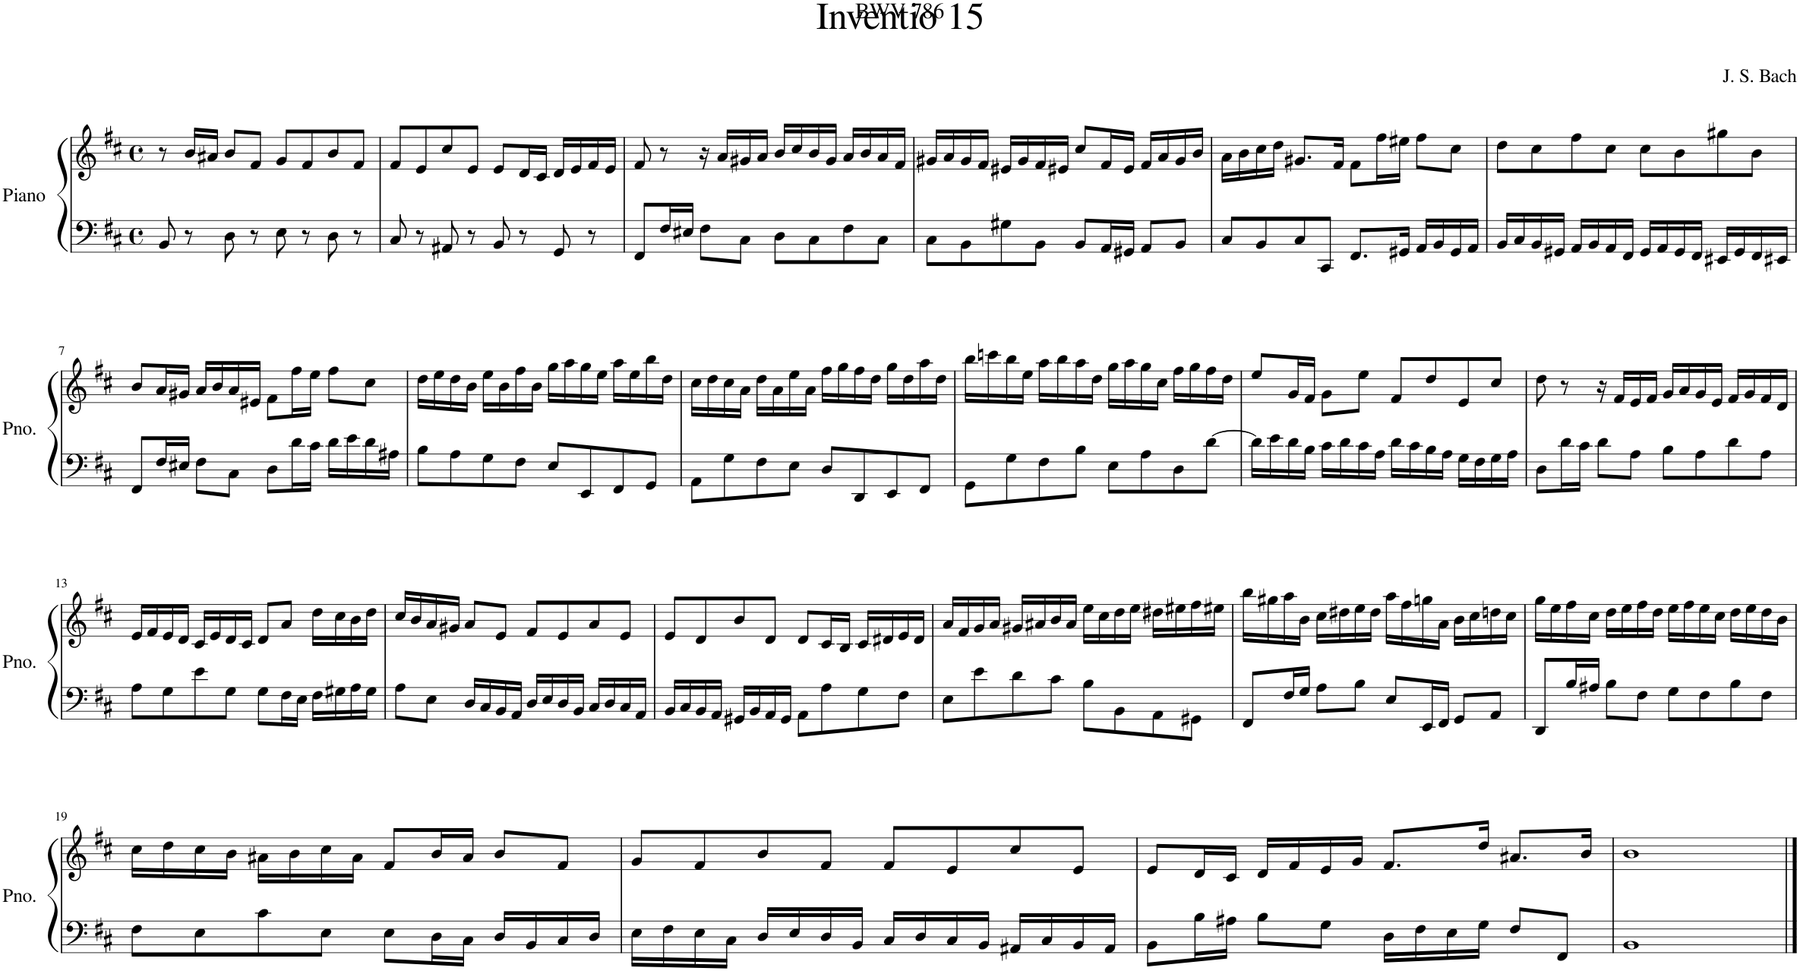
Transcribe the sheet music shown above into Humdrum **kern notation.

**kern	**kern
*part1	*part1
*staff2	*staff1
*I"Piano	*
*I'Pno.	*
*clefF4	*clefG2
*k[f#c#]	*k[f#c#]
*M4/4	*M4/4
*met(c)	*met(c)
=1	=1
8BB/	8r
8r	16b/LL
.	16a#X/JJ
8D\	8b/L
8r	8f#/J
8E\	8g/L
8r	8f#/
8D\	8b/
8r	8f#/J
=2	=2
8C#/	8f#/L
8r	8e/
8AA#X/	8cc#/
8r	8e/J
8BB/	8e/L
8r	16d/L
.	16c#/JJ
8GG/	16d/LL
.	16e/
8r	16f#/
.	16e/JJ
=3	=3
8FF#/L	8f#/
16F#/L	8r
16E#X/JJ	.
8F#\L	16r
.	16a/LL
8C#\J	16g#X/
.	16a/JJ
8D\L	16b/LL
.	16cc#/
8C#\	16b/
.	16g#/JJ
8F#\	16a/LL
.	16b/
8C#\J	16a/
.	16f#/JJ
=4	=4
8C#\L	16g#X/LL
.	16a/
8BB\	16g#/
.	16f#/JJ
8G#X\	16e#X/LL
.	16g#/
8BB\J	16f#/
.	16e#X/JJ
8BB/L	8cc#/L
16AA/L	16f#/L
16GG#X/JJ	16e#/JJ
8AA/L	16f#/LL
.	16a/
8BB/J	16g#/
.	16b/JJ
=5	=5
8C#/L	16a\LL
.	16b\
8BB/	16cc#\
.	16dd\JJ
8C#/	8.g#X/L
8CC#/J	.
.	16f#/Jk
8.FF#/L	8f#\L
.	16ff#\L
16GG#X/Jk	16ee#X\JJ
16AA/LL	8ff#\L
16BB/	.
16GG#/	8cc#\J
16AA/JJ	.
=6	=6
16BB/LL	8dd\L
16C#/	.
16BB/	8cc#\
16GG#X/JJ	.
16AA/LL	8ff#\
16BB/	.
16AA/	8cc#\J
16FF#/JJ	.
16GG#/LL	8cc#\L
16AA/	.
16GG#/	8b\
16FF#/JJ	.
16EE#X/LL	8gg#X\
16GG#/	.
16FF#/	8b\J
16EE#X/JJ	.
!!LO:LB:g=z
=7	=7
8FF#/L	8b/L
16F#/L	16a/L
16E#X/JJ	16g#X/JJ
8F#\L	16a/LL
.	16b/
8C#\J	16a/
.	16e#X/JJ
8D\L	8f#\L
16d\L	16ff#\L
16c#\JJ	16ee\JJ
16d\LL	8ff#\L
16e\	.
16d\	8cc#\J
16A#X\JJ	.
=8	=8
8B\L	16dd\LL
.	16ee\
8A\	16dd\
.	16b\JJ
8G\	16ee\LL
.	16b\
8F#\J	16ff#\
.	16b\JJ
8E/L	16gg\LL
.	16aa\
8EE/	16gg\
.	16ee\JJ
8FF#/	16aa\LL
.	16ee\
8GG/J	16bb\
.	16dd\JJ
=9	=9
8AA\L	16cc#\LL
.	16dd\
8G\	16cc#\
.	16a\JJ
8F#\	16dd\LL
.	16a\
8E\J	16ee\
.	16a\JJ
8D/L	16ff#\LL
.	16gg\
8DD/	16ff#\
.	16dd\JJ
8EE/	16gg\LL
.	16dd\
8FF#/J	16aa\
.	16dd\JJ
=10	=10
8GG\L	16bb\LL
.	16cccn\
8G\	16bb\
.	16ee\JJ
8F#\	16aa\LL
.	16bb\
8B\J	16aa\
.	16dd\JJ
8E\L	16gg\LL
.	16aa\
8A\	16gg\
.	16cc#\JJ
8D\	16ff#\LL
.	16gg\
[8d\J	16ff#\
.	16dd\JJ
=11	=11
16d\LL]	8ee/L
16e\	.
16d\	16g/L
16B\JJ	16f#/JJ
16c#\LL	8g\L
16d\	.
16c#\	8ee\J
16A\JJ	.
16d\LL	8f#/L
16c#\	.
16B\	8dd/
16A\JJ	.
16G\LL	8e/
16F#\	.
16G\	8cc#/J
16A\JJ	.
=12	=12
8D\L	8dd\
16d\L	8r
16c#\JJ	.
8d\L	16r
.	16f#/LL
8A\J	16e/
.	16f#/JJ
8B\L	16g/LL
.	16a/
8A\	16g/
.	16e/JJ
8d\	16f#/LL
.	16g/
8A\J	16f#/
.	16d/JJ
!!LO:LB:g=z
=13	=13
8A\L	16e/LL
.	16f#/
8G\	16e/
.	16d/JJ
8e\	16c#/LL
.	16e/
8G\J	16d/
.	16c#/JJ
8G\L	8d/L
16F#\L	8a/J
16E\JJ	.
16F#\LL	16dd\LL
16G#X\	16cc#\
16A\	16b\
16G#\JJ	16dd\JJ
=14	=14
8A\L	16cc#/LL
.	16b/
8E\J	16a/
.	16g#X/JJ
16D/LL	8a/L
16C#/	.
16BB/	8e/J
16AA/JJ	.
16D/LL	8f#/L
16E/	.
16D/	8e/
16BB/JJ	.
16C#/LL	8a/
16D/	.
16C#/	8e/J
16AA/JJ	.
=15	=15
16BB/LL	8e/L
16C#/	.
16BB/	8d/
16AA/JJ	.
16GG#X/LL	8b/
16BB/	.
16AA/	8d/J
16GG#/JJ	.
8AA\L	8d/L
8A\	16c#/L
.	16B/JJ
8G\	16c#/LL
.	16d#X/
8F#\J	16e/
.	16d#/JJ
=16	=16
8E\L	16a/LL
.	16f#/
8e\	16g/
.	16a/JJ
8d\	16g#X/LL
.	16a#X/
8c#\J	16b/
.	16a#/JJ
8B\L	16ee\LL
.	16cc#\
8BB\	16dd\
.	16ee\JJ
8AA\	16dd#X\LL
.	16ee#X\
8GG#X\J	16ff#\
.	16ee#X\JJ
=17	=17
8FF#/L	16bb\LL
.	16gg#X\
16F#/L	16aa\
16G/JJ	16b\JJ
8A\L	16cc#\LL
.	16dd#X\
8B\J	16ee\
.	16dd#\JJ
8E/L	16aa\LL
.	16ff#\
16EE/L	16ggn\
16FF#/JJ	16a\JJ
8GG/L	16b\LL
.	16cc#\
8AA/J	16ddn\
.	16cc#\JJ
=18	=18
8DD/L	16gg\LL
.	16ee\
16B/L	16ff#\
16A#X/JJ	16cc#\JJ
8B\L	16dd\LL
.	16ee\
8F#\J	16ff#\
.	16dd\JJ
8G\L	16ee\LL
.	16ff#\
8F#\	16ee\
.	16cc#\JJ
8B\	16dd\LL
.	16ee\
8F#\J	16dd\
.	16b\JJ
!!LO:LB:g=z
=19	=19
8F#\L	16cc#\LL
.	16dd\
8E\	16cc#\
.	16b\JJ
8c#\	16a#X\LL
.	16b\
8E\J	16cc#\
.	16a#\JJ
8E\L	8f#/L
16D\L	16b/L
16C#\JJ	16a#/JJ
16D/LL	8b/L
16BB/	.
16C#/	8f#/J
16D/JJ	.
=20	=20
16E\LL	8g/L
16F#\	.
16E\	8f#/
16C#\JJ	.
16D/LL	8b/
16E/	.
16D/	8f#/J
16BB/JJ	.
16C#/LL	8f#/L
16D/	.
16C#/	8e/
16BB/JJ	.
16AA#X/LL	8cc#/
16C#/	.
16BB/	8e/J
16AA#/JJ	.
=21	=21
8BB\L	8e/L
16B\L	16d/L
16A#X\JJ	16c#/JJ
8B\L	16d/LL
.	16f#/
8G\J	16e/
.	16g/JJ
16D\LL	8.f#/L
16F#\	.
16E\	.
16G\JJ	16dd/Jk
8F#/L	8.a#X/L
8FF#/J	.
.	16b/Jk
=22	=22
1BB	1b
==	==
*-	*-
